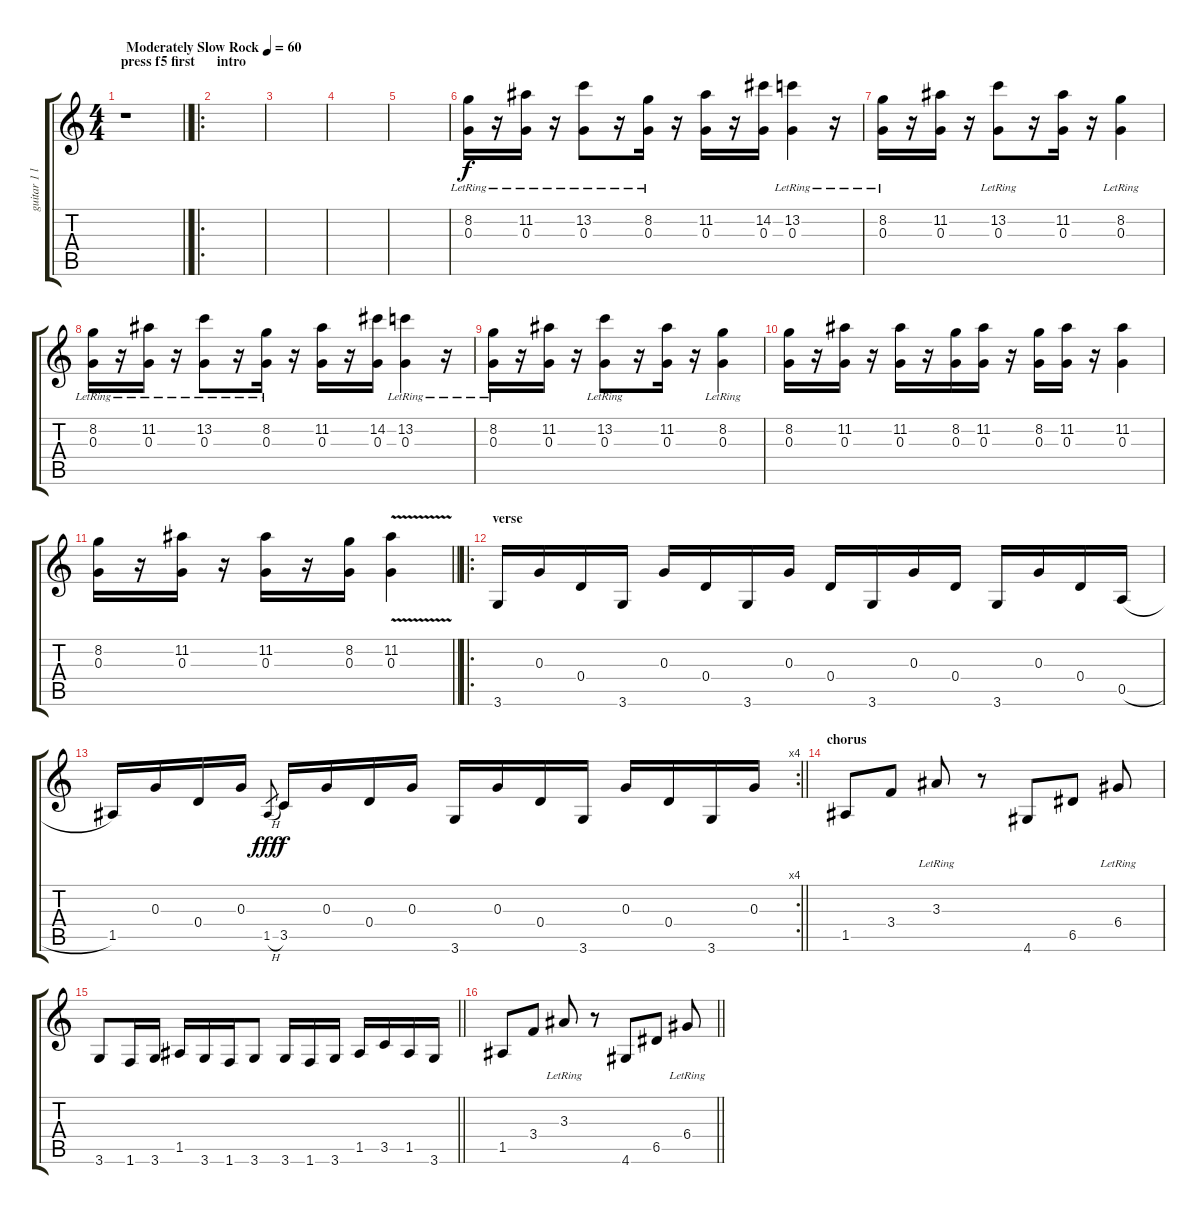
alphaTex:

\track ("guitar 1 lead" "guitar 1 l") {instrument acousticguitarsteel}
\staff {score tabs}
\tuning (E4 B3 G3 D3 A2 E2) {hide}
\ts (4 4)
\section ("" "press f5 first")
\tempo (60 "Moderately Slow Rock")
\clef g2
\barLineRight lightlight
\ks c
r.1{dy f instrument acousticguitarsteel} |
\ro
\section ("" "intro")
|
|
|
|
(8.2{lr} 0.3).16 r.16 (11.2{lr} 0.3).16 r.16 (13.2{lr} 0.3).8 r.16 (8.2{lr} 0.3).16 r.16 (11.2 0.3).16 r.16 (14.2 0.3).16 (13.2{lr} 0.3).4 r.16 |
(8.2{lr} 0.3).16 r.16 (11.2 0.3).16 r.16 (13.2{lr} 0.3).8 r.16 (11.2 0.3).16 r.16 (8.2{lr} 0.3).4 |
(8.2{lr} 0.3).16 r.16 (11.2{lr} 0.3).16 r.16 (13.2{lr} 0.3).8 r.16 (8.2{lr} 0.3).16 r.16 (11.2 0.3).16 r.16 (14.2 0.3).16 (13.2{lr} 0.3).4 r.16 |
(8.2{lr} 0.3).16 r.16 (11.2 0.3).16 r.16 (13.2{lr} 0.3).8 r.16 (11.2 0.3).16 r.16 (8.2{lr} 0.3).4 |
(8.2 0.3).16 r.16 (11.2 0.3).16 r.16 (11.2 0.3).16 r.16 (8.2 0.3).16 (11.2 0.3).16 r.16 (8.2 0.3).16 (11.2 0.3).16 r.16 (11.2 0.3).4 |
\barLineRight lightlight
(8.2 0.3).16 r.16 (11.2 0.3).16 r.16 (11.2 0.3).16 r.16 (8.2 0.3).16 (11.2{v} 0.3).4 |
\ro
\section ("" "verse")
3.6.16 0.3.16 0.4.16 3.6.16 0.3.16 0.4.16 3.6.16 0.3.16 0.4.16 3.6.16 0.3.16 0.4.16 3.6.16 0.3.16 0.4.16 0.5{h}.16 |
\rc 4
\barLineRight lightlight
1.5.16 0.3.16 0.4.16 0.3.16 1.5{h}.8{gr dy fff} 3.5.16{dy f} 0.3.16 0.4.16 0.3.16 3.6.16 0.3.16 0.4.16 3.6.16 0.3.16 0.4.16 3.6.16 0.3.16 |
\section ("" "chorus")
1.5.8 3.4.8 3.3{lr}.8 r.8 4.6.8 6.5.8 6.4{lr}.8 |
\barLineRight lightlight
3.6.8 1.6.16 3.6.16 1.5.16 3.6.16 1.6.16 3.6.8 3.6.16 1.6.16 3.6.16 1.5.16 3.5.16 1.5.16 3.6.16 |
\barLineRight lightlight
1.5.8 3.4.8 3.3{lr}.8 r.8 4.6.8 6.5.8 6.4{lr}.8
